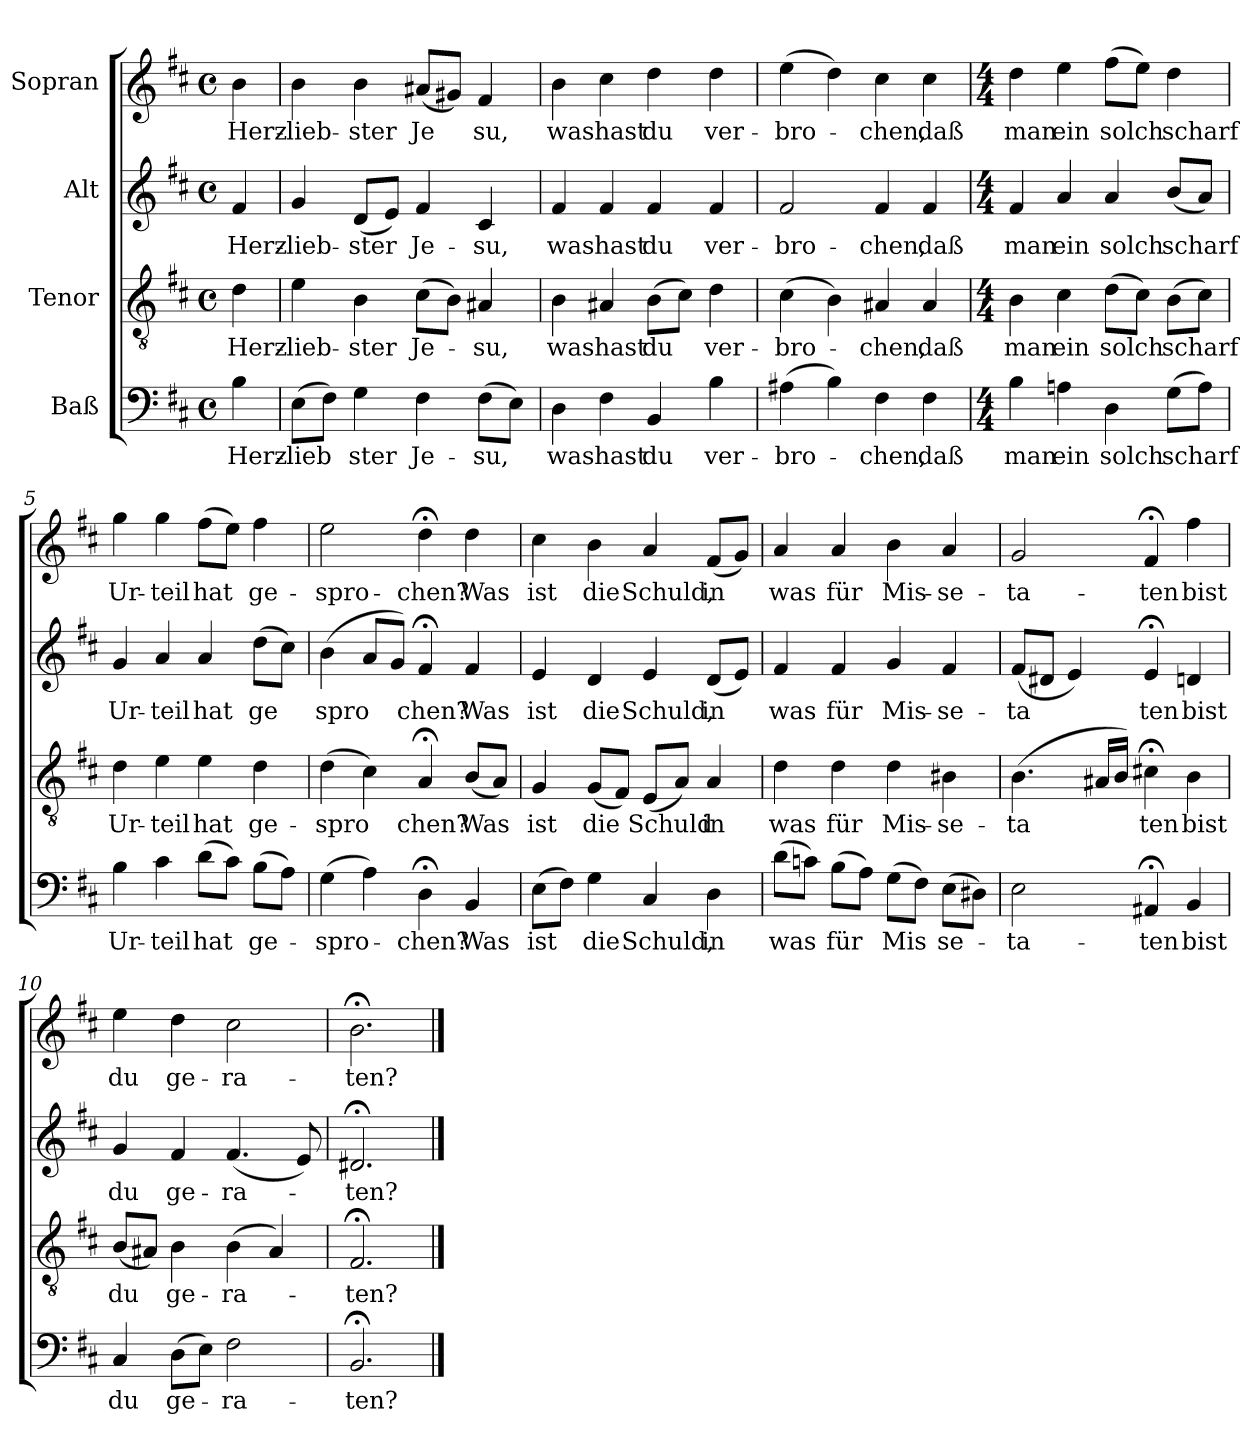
**kern	**text	**kern	**text	**kern	**text	**kern	**text
*part4	*part4	*part3	*part3	*part2	*part2	*part1	*part1
*staff4	*staff4	*staff3	*staff3	*staff2	*staff2	*staff1	*staff1
*I"Baß	*	*I"Tenor	*	*I"Alt	*	*I"Sopran	*
*clefF4	*	*clefGv2	*	*clefG2	*	*clefG2	*
*k[f#c#]	*	*k[f#c#]	*	*k[f#c#]	*	*k[f#c#]	*
*D:	*	*D:	*	*D:	*	*D:	*
*M4/4	*	*M4/4	*	*M4/4	*	*M4/4	*
*met(c)	*	*met(c)	*	*met(c)	*	*met(c)	*
=	=	=	=	=	=	=	=
!	!LO:LY:b	!	!LO:LY:b	!	!LO:LY:b	!	!LO:LY:b
4B\	Herz-	4d\	Herz-	4f#/	Herz-	4b\	Herz-
=1	=1	=1	=1	=1	=1	=1	=1
!	!LO:LY:b	!	!LO:LY:b	!	!LO:LY:b	!	!LO:LY:b
(>8E\L	-lieb	4e\	-lieb-	4g/	-lieb-	4b\	-lieb-
8F#\J)	.	.	.	.	.	.	.
!	!LO:LY:b	!	!LO:LY:b	!	!LO:LY:b	!	!LO:LY:b
4G\	ster	4B\	-ster	(<8d/L	-ster	4b\	-ster
.	.	.	.	8e/J)	.	.	.
!	!LO:LY:b	!	!LO:LY:b	!	!LO:LY:b	!	!LO:LY:b
4F#\	Je-	(>8c#\L	Je-	4f#/	Je-	(<8a#X/L	Je
.	.	8B\J)	.	.	.	8g#X/J)	.
!	!LO:LY:b	!	!LO:LY:b	!	!LO:LY:b	!	!LO:LY:b
(>8F#\L	-su,	4A#X/	-su,	4c#/	-su,	4f#/	su,
8E\J)	.	.	.	.	.	.	.
=2	=2	=2	=2	=2	=2	=2	=2
!	!LO:LY:b	!	!LO:LY:b	!	!LO:LY:b	!	!LO:LY:b
4D\	was	4B\	was	4f#/	was	4b\	was
!	!LO:LY:b	!	!LO:LY:b	!	!LO:LY:b	!	!LO:LY:b
4F#\	hast	4A#X/	hast	4f#/	hast	4cc#\	hast
!	!LO:LY:b	!	!LO:LY:b	!	!LO:LY:b	!	!LO:LY:b
4BB/	du	(>8B\L	du	4f#/	du	4dd\	du
.	.	8c#\J)	.	.	.	.	.
!	!LO:LY:b	!	!LO:LY:b	!	!LO:LY:b	!	!LO:LY:b
4B\	ver-	4d\	ver-	4f#/	ver-	4dd\	ver-
=3	=3	=3	=3	=3	=3	=3	=3
!	!LO:LY:b	!	!LO:LY:b	!	!LO:LY:b	!	!LO:LY:b
(>4A#X\	-bro-	(>4c#\	-bro-	2f#/	-bro-	(>4ee\	-bro-
4B\)	.	4B\)	.	.	.	4dd\)	.
!	!LO:LY:b	!	!LO:LY:b	!	!LO:LY:b	!	!LO:LY:b
4F#\	-chen,	4A#X/	-chen,	4f#/	-chen,	4cc#\	-chen,
!	!LO:LY:b	!	!LO:LY:b	!	!LO:LY:b	!	!LO:LY:b
4F#\	daß	4A#/	daß	4f#/	daß	4cc#\	daß
!!LO:LB:g=z
=4	=4	=4	=4	=4	=4	=4	=4
*M4/4	*	*M4/4	*	*M4/4	*	*M4/4	*
!	!LO:LY:b	!	!LO:LY:b	!	!LO:LY:b	!	!LO:LY:b
4B\	man	4B\	man	4f#/	man	4dd\	man
!	!LO:LY:b	!	!LO:LY:b	!	!LO:LY:b	!	!LO:LY:b
4An\	ein	4c#\	ein	4a/	ein	4ee\	ein
!	!LO:LY:b	!	!LO:LY:b	!	!LO:LY:b	!	!LO:LY:b
4D\	solch	(>8d\L	solch	4a/	solch	(>8ff#\L	solch
.	.	8c#\J)	.	.	.	8ee\J)	.
!	!LO:LY:b	!	!LO:LY:b	!	!LO:LY:b	!	!LO:LY:b
(>8G\L	scharf	(>8B\L	scharf	(<8b/L	scharf	4dd\	scharf
8A\J)	.	8c#\J)	.	8a/J)	.	.	.
=5	=5	=5	=5	=5	=5	=5	=5
!	!LO:LY:b	!	!LO:LY:b	!	!LO:LY:b	!	!LO:LY:b
4B\	Ur-	4d\	Ur-	4g/	Ur-	4gg\	Ur-
!	!LO:LY:b	!	!LO:LY:b	!	!LO:LY:b	!	!LO:LY:b
4c#\	-teil	4e\	-teil	4a/	-teil	4gg\	-teil
!	!LO:LY:b	!	!LO:LY:b	!	!LO:LY:b	!	!LO:LY:b
(>8d\L	hat	4e\	hat	4a/	hat	(>8ff#\L	hat
8c#\J)	.	.	.	.	.	8ee\J)	.
!	!LO:LY:b	!	!LO:LY:b	!	!LO:LY:b	!	!LO:LY:b
(>8B\L	ge-	4d\	ge-	(>8dd\L	ge	4ff#\	ge-
8A\J)	.	.	.	8cc#\J)	.	.	.
=6	=6	=6	=6	=6	=6	=6	=6
!	!LO:LY:b	!	!LO:LY:b	!	!LO:LY:b	!	!LO:LY:b
(>4G\	-spro-	(>4d\	-spro	(<4b\	spro	2ee\	-spro-
4A\)	.	4c#\)	.	8a/L	.	.	.
.	.	.	.	8g/J)	.	.	.
!	!LO:LY:b	!	!LO:LY:b	!	!LO:LY:b	!	!LO:LY:b
4D;<\	-chen?	4A;/	chen?	4f#;/	chen?	4dd;<\	-chen?
!	!LO:LY:b	!	!LO:LY:b	!	!LO:LY:b	!	!LO:LY:b
4BB/	Was	(<8B/L	Was	4f#/	Was	4dd\	Was
.	.	8A/J)	.	.	.	.	.
=7	=7	=7	=7	=7	=7	=7	=7
!	!LO:LY:b	!	!LO:LY:b	!	!LO:LY:b	!	!LO:LY:b
(>8E\L	ist	4G/	ist	4e/	ist	4cc#\	ist
8F#\J)	.	.	.	.	.	.	.
!	!LO:LY:b	!	!LO:LY:b	!	!LO:LY:b	!	!LO:LY:b
4G\	die	(<8G/L	die	4d/	die	4b\	die
.	.	8F#/J)	.	.	.	.	.
!	!LO:LY:b	!	!LO:LY:b	!	!LO:LY:b	!	!LO:LY:b
4C#/	Schuld,	(<8E/L	Schuld	4e/	Schuld,	4a/	Schuld,
.	.	8A/J)	.	.	.	.	.
!	!LO:LY:b	!	!LO:LY:b	!	!LO:LY:b	!	!LO:LY:b
4D\	in	4A/	in	(<8d/L	in	(<8f#/L	in
.	.	.	.	8e/J)	.	8g/J)	.
!!LO:LB:g=z
=8	=8	=8	=8	=8	=8	=8	=8
!	!LO:LY:b	!	!LO:LY:b	!	!LO:LY:b	!	!LO:LY:b
(>8d\L	was	4d\	was	4f#/	was	4a/	was
8cn\J)	.	.	.	.	.	.	.
!	!LO:LY:b	!	!LO:LY:b	!	!LO:LY:b	!	!LO:LY:b
(>8B\L	für	4d\	für	4f#/	für	4a/	für
8A\J)	.	.	.	.	.	.	.
!	!LO:LY:b	!	!LO:LY:b	!	!LO:LY:b	!	!LO:LY:b
(>8G\L	Mis	4d\	Mis-	4g/	Mis-	4b\	Mis-
8F#\J)	.	.	.	.	.	.	.
!	!LO:LY:b	!	!LO:LY:b	!	!LO:LY:b	!	!LO:LY:b
(>8E\L	se-	4B#X\	-se-	4f#/	-se-	4a/	-se-
8D#X\J)	.	.	.	.	.	.	.
=9	=9	=9	=9	=9	=9	=9	=9
!	!LO:LY:b	!	!LO:LY:b	!	!LO:LY:b	!	!LO:LY:b
2E\	-ta-	(<4.B\	-ta	(<8f#/L	-ta	2g/	-ta-
.	.	.	.	8d#X/J	.	.	.
.	.	.	.	4e/)	.	.	.
.	.	16A#X/LL	.	.	.	.	.
.	.	16B/JJ)	.	.	.	.	.
!	!LO:LY:b	!	!LO:LY:b	!	!LO:LY:b	!	!LO:LY:b
4AA#X;/	-ten	4c#X;<\	ten	4e;/	ten	4f#;/	-ten
!	!LO:LY:b	!	!LO:LY:b	!	!LO:LY:b	!	!LO:LY:b
4BB/	bist	4B\	bist	4dn/	bist	4ff#\	bist
=10	=10	=10	=10	=10	=10	=10	=10
!	!LO:LY:b	!	!LO:LY:b	!	!LO:LY:b	!	!LO:LY:b
4C#/	du	(<8B/L	du	4g/	du	4ee\	du
.	.	8A#X/J)	.	.	.	.	.
!	!LO:LY:b	!	!LO:LY:b	!	!LO:LY:b	!	!LO:LY:b
(>8D\L	ge-	4B\	ge-	4f#/	ge-	4dd\	ge-
8E\J)	.	.	.	.	.	.	.
!	!LO:LY:b	!	!LO:LY:b	!	!LO:LY:b	!	!LO:LY:b
2F#\	-ra-	(<4B\	-ra-	(<4.f#/	-ra-	2cc#\	-ra-
.	.	4A#/)	.	.	.	.	.
.	.	.	.	8e/)	.	.	.
=11	=11	=11	=11	=11	=11	=11	=11
!	!LO:LY:b	!	!LO:LY:b	!	!LO:LY:b	!	!LO:LY:b
2.BB;/	-ten?	2.F#;/	-ten?	2.d#X;/	-ten?	2.b;<\	-ten?
==	==	==	==	==	==	==	==
*-	*-	*-	*-	*-	*-	*-	*-
